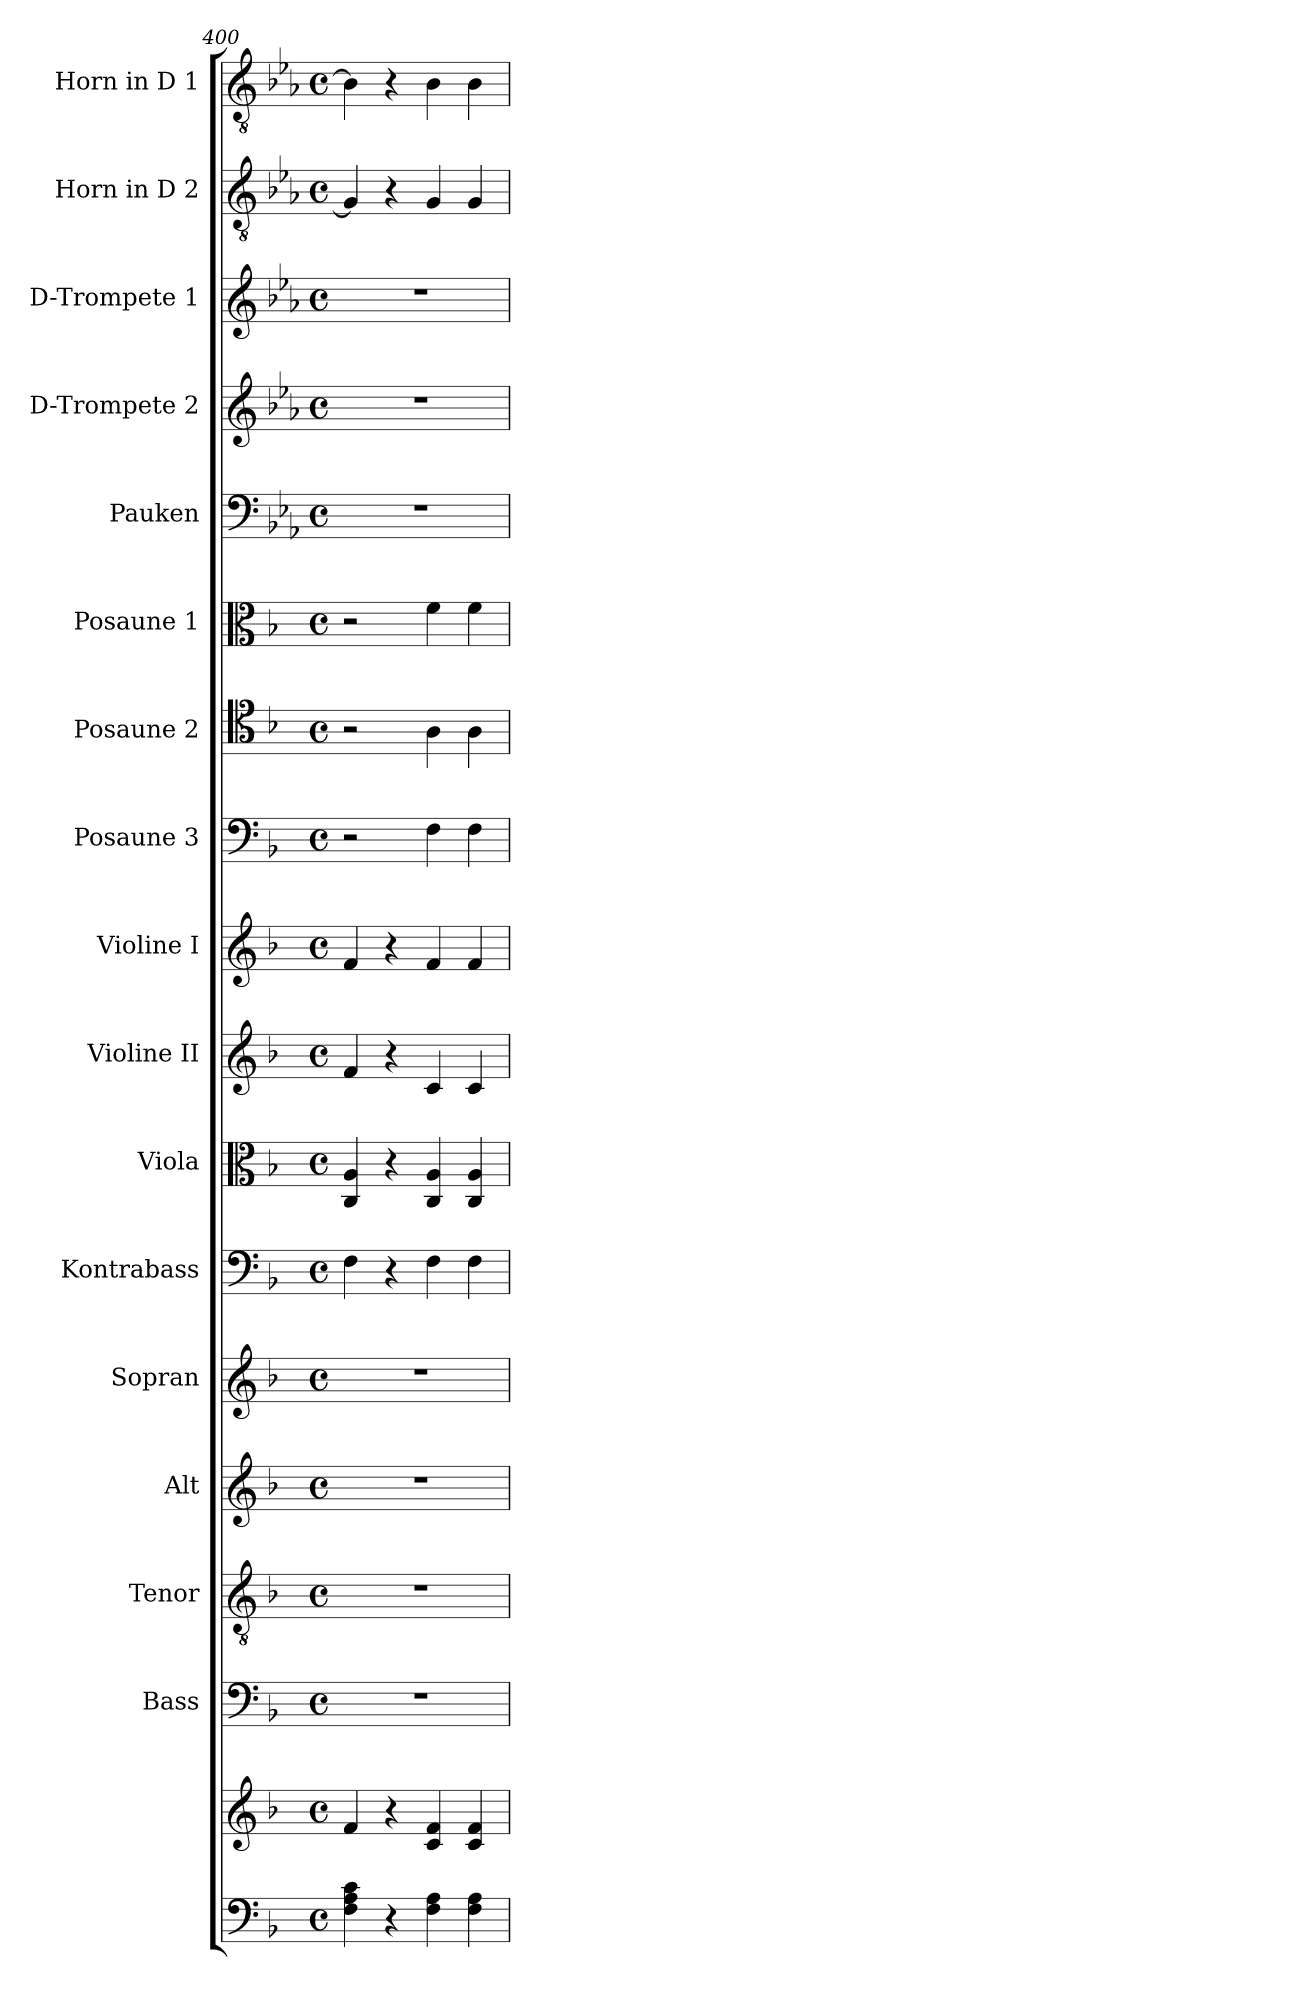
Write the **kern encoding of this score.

**kern	**kern	**kern	**kern	**kern	**kern	**kern	**kern	**kern	**kern	**kern	**kern	**kern	**kern	**kern	**kern	**kern	**kern
*part17	*part17	*part16	*part15	*part14	*part13	*part12	*part11	*part10	*part9	*part8	*part7	*part6	*part5	*part4	*part3	*part2	*part1
*staff18	*staff17	*staff16	*staff15	*staff14	*staff13	*staff12	*staff11	*staff10	*staff9	*staff8	*staff7	*staff6	*staff5	*staff4	*staff3	*staff2	*staff1
*	*	*I"Bass	*I"Tenor	*I"Alt	*I"Sopran	*I"Kontrabass	*I"Viola	*I"Violine II	*I"Violine I	*I"Posaune 3	*I"Posaune 2	*I"Posaune 1	*I"Pauken	*I"D-Trompete 2	*I"D-Trompete 1	*I"Horn in D 2	*I"Horn in D 1
*	*	*I'B.	*I'T.	*I'A.	*I'S.	*I'Kb.	*I'Vla.	*I'Vl. II	*I'Vl. I	*I'Pos. 3	*I'Pos. 2	*I'Pos. 1	*I'Pk.	*I'D Trp. 2	*I'D Trp. 1	*I'Hrn. 2	*I'Hrn. 1
*clefF4	*clefG2	*clefF4	*clefGv2	*clefG2	*clefG2	*clefF4	*clefC3	*clefG2	*clefG2	*clefF4	*clefC4	*clefC3	*clefF4	*clefG2	*clefG2	*clefGv2	*clefGv2
*	*	*	*	*	*	*ITrd7c12	*	*	*	*	*	*	*ITrd-1c-2	*ITrd-1c-2	*ITrd-1c-2	*ITrd-1c-2	*ITrd-1c-2
*k[b-]	*k[b-]	*k[b-]	*k[b-]	*k[b-]	*k[b-]	*k[b-]	*k[b-]	*k[b-]	*k[b-]	*k[b-]	*k[b-]	*k[b-]	*k[b-]	*k[b-]	*k[b-]	*k[b-]	*k[b-]
*F:	*F:	*F:	*F:	*F:	*F:	*F:	*F:	*F:	*F:	*F:	*F:	*F:	*F:	*F:	*F:	*F:	*F:
*M4/4	*M4/4	*M4/4	*M4/4	*M4/4	*M4/4	*M4/4	*M4/4	*M4/4	*M4/4	*M4/4	*M4/4	*M4/4	*M4/4	*M4/4	*M4/4	*M4/4	*M4/4
*met(c)	*met(c)	*met(c)	*met(c)	*met(c)	*met(c)	*met(c)	*met(c)	*met(c)	*met(c)	*met(c)	*met(c)	*met(c)	*met(c)	*met(c)	*met(c)	*met(c)	*met(c)
=400	=400	=400	=400	=400	=400	=400	=400	=400	=400	=400	=400	=400	=400	=400	=400	=400	=400
4F\ 4A\ 4c\	4f/	1r	1r	1r	1r	4FF\	4C/ 4A/	4f/	4f/	2r	2r	2r	1r	1r	1r	4A/]	4c\]
4r	4r	.	.	.	.	4r	4r	4r	4r	.	.	.	.	.	.	4r	4r
4F\ 4A\	4c/ 4f/	.	.	.	.	4FF\	4C/ 4A/	4c/	4f/	4F\	4A\	4f\	.	.	.	4A/	4c\
4F\ 4A\	4c/ 4f/	.	.	.	.	4FF\	4C/ 4A/	4c/	4f/	4F\	4A\	4f\	.	.	.	4A/	4c\
=	=	=	=	=	=	=	=	=	=	=	=	=	=	=	=	=	=
*-	*-	*-	*-	*-	*-	*-	*-	*-	*-	*-	*-	*-	*-	*-	*-	*-	*-
